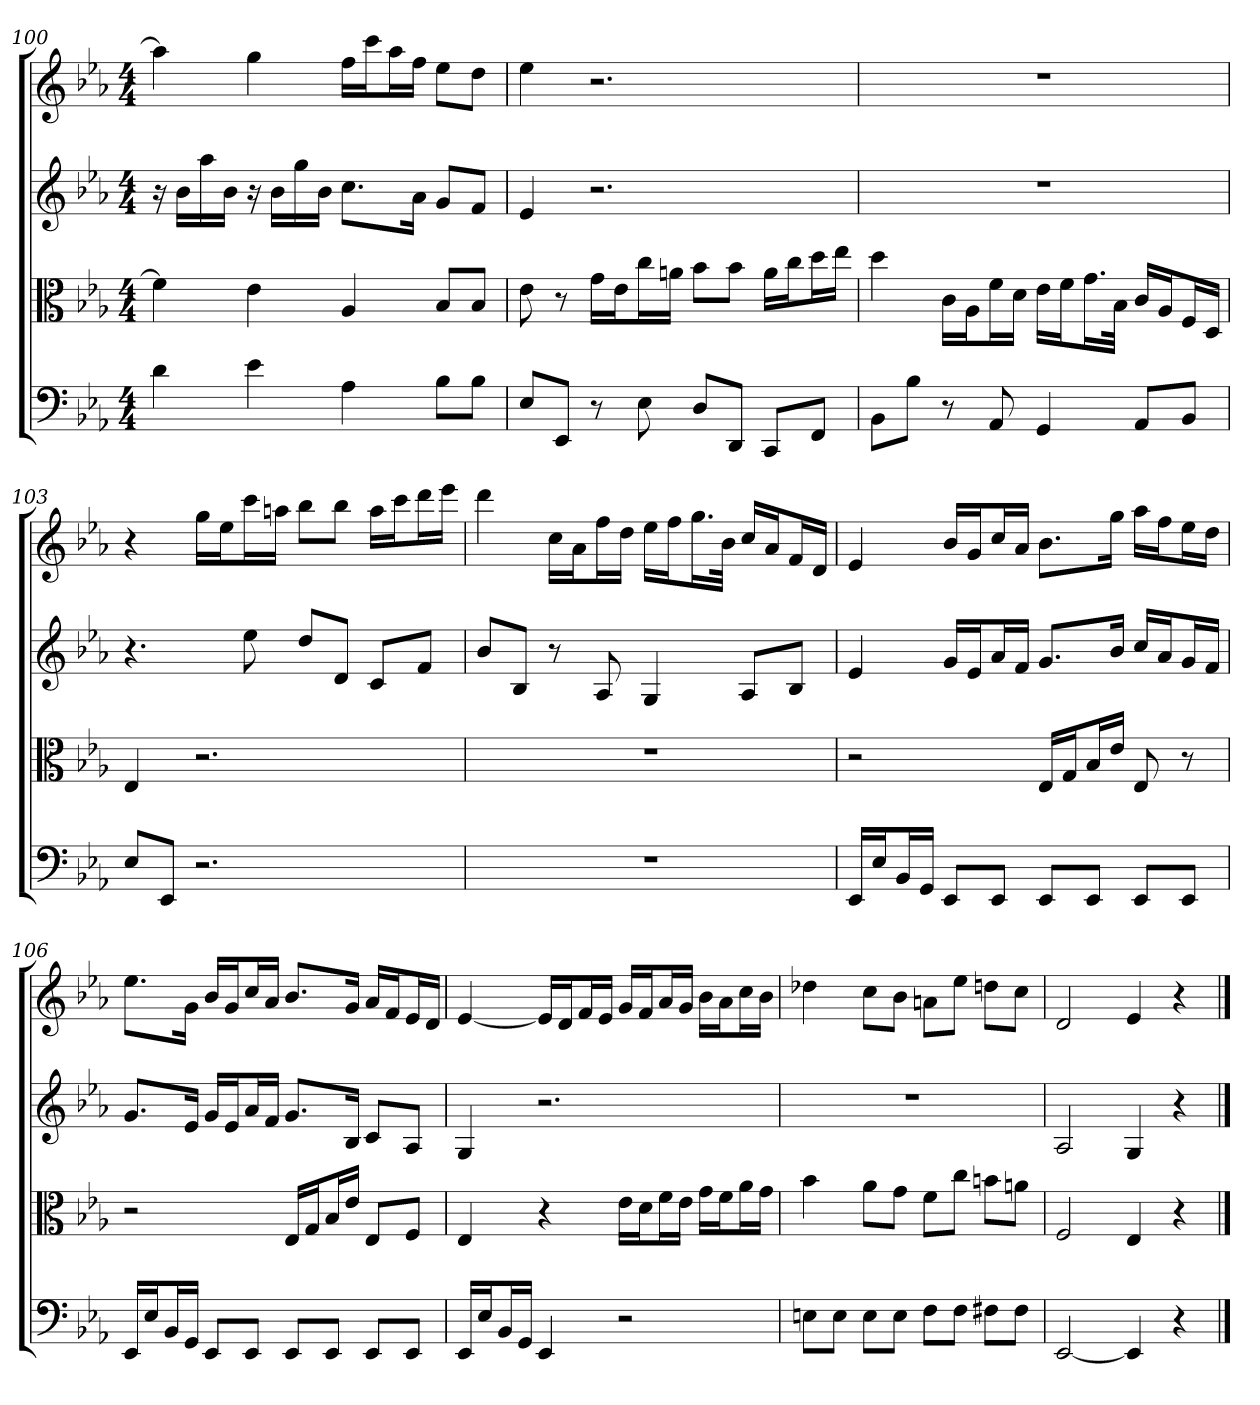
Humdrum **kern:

**kern	**kern	**kern	**kern
*part4	*part3	*part2	*part1
*staff4	*staff3	*staff2	*staff1
*clefF4	*clefC3	*clefG2	*clefG2
*k[b-e-a-]	*k[b-e-a-]	*k[b-e-a-]	*k[b-e-a-]
*E-:	*E-:	*E-:	*E-:
*M4/4	*M4/4	*M4/4	*M4/4
=100	=100	=100	=100
4d	4f]	16r	4aa-]
.	.	16b-\LL	.
.	.	16aa-\	.
.	.	16b-\JJ	.
4e-	4e-	16r	4gg
.	.	16b-\LL	.
.	.	16gg\	.
.	.	16b-\JJ	.
4A-	4A-	8.cc\L	16ff\LL
.	.	.	16ccc\J
.	.	.	16aa-\L
.	.	16a-\Jk	16ff\JJ
8B-\L	8B-/L	8g/L	8ee-\L
8B-\J	8B-/J	8f/J	8dd\J
=101	=101	=101	=101
8E-/L	8e-	4e-	4ee-
8EE-/J	8r	.	.
8r	16g\LL	2.r	2.r
.	16e-\J	.	.
8E-	16cc\L	.	.
.	16an\JJ	.	.
8D/L	8b-\L	.	.
8DD/J	8b-\J	.	.
8CC/L	16a\LL	.	.
.	16cc\J	.	.
8FF/J	16dd\L	.	.
.	16ee-\JJ	.	.
=102	=102	=102	=102
8BB-\L	4dd	1r	1r
8B-\J	.	.	.
8r	16c\LL	.	.
.	16A-\J	.	.
8AA-	16f\L	.	.
.	16d\JJ	.	.
4GG	16e-\LL	.	.
.	16f\J	.	.
.	16.g\L	.	.
.	32B-\JJk	.	.
8AA-/L	16c/LL	.	.
.	16A-/J	.	.
8BB-/J	16F/L	.	.
.	16D/JJ	.	.
=103	=103	=103	=103
8E-/L	4E-	4.r	4r
8EE-/J	.	.	.
2.r	2.r	.	16gg\LL
.	.	.	16ee-\J
.	.	8ee-	16ccc\L
.	.	.	16aan\JJ
.	.	8dd/L	8bb-\L
.	.	8d/J	8bb-\J
.	.	8c/L	16aa\LL
.	.	.	16ccc\J
.	.	8f/J	16ddd\L
.	.	.	16eee-\JJ
=104	=104	=104	=104
1r	1r	8b-/L	4ddd
.	.	8B-/J	.
.	.	8r	16cc\LL
.	.	.	16a-\J
.	.	8A-	16ff\L
.	.	.	16dd\JJ
.	.	4G	16ee-\LL
.	.	.	16ff\J
.	.	.	16.gg\L
.	.	.	32b-\JJk
.	.	8A-/L	16cc/LL
.	.	.	16a-/J
.	.	8B-/J	16f/L
.	.	.	16d/JJ
=105	=105	=105	=105
16EE-/LL	2r	4e-	4e-
16E-/J	.	.	.
16BB-/L	.	.	.
16GG/JJ	.	.	.
8EE-/L	.	16g/LL	16b-/LL
.	.	16e-/J	16g/J
8EE-/J	.	16a-/L	16cc/L
.	.	16f/JJ	16a-/JJ
8EE-/L	16E-/LL	8.g/L	8.b-\L
.	16G/J	.	.
8EE-/J	16B-/L	.	.
.	16e-/JJ	16b-/Jk	16gg\Jk
8EE-/L	8E-	16cc/LL	16aa-\LL
.	.	16a-/J	16ff\J
8EE-/J	8r	16g/L	16ee-\L
.	.	16f/JJ	16dd\JJ
=106	=106	=106	=106
16EE-/LL	2r	8.g/L	8.ee-\L
16E-/J	.	.	.
16BB-/L	.	.	.
16GG/JJ	.	16e-/Jk	16g\Jk
8EE-/L	.	16g/LL	16b-/LL
.	.	16e-/J	16g/J
8EE-/J	.	16a-/L	16cc/L
.	.	16f/JJ	16a-/JJ
8EE-/L	16E-/LL	8.g/L	8.b-/L
.	16G/J	.	.
8EE-/J	16B-/L	.	.
.	16e-/JJ	16B-/Jk	16g/Jk
8EE-/L	8E-/L	8c/L	16a-/LL
.	.	.	16f/J
8EE-/J	8F/J	8A-/J	16e-/L
.	.	.	16d/JJ
=107	=107	=107	=107
16EE-/LL	4E-	4G	[4e-
16E-/J	.	.	.
16BB-/L	.	.	.
16GG/JJ	.	.	.
4EE-	4r	2.r	16e-/LL]
.	.	.	16d/J
.	.	.	16f/L
.	.	.	16e-/JJ
2r	16e-\LL	.	16g/LL
.	16d\J	.	16f/J
.	16f\L	.	16a-/L
.	16e-\JJ	.	16g/JJ
.	16g\LL	.	16b-\LL
.	16f\J	.	16a-\J
.	16a-\L	.	16cc\L
.	16g\JJ	.	16b-\JJ
=108	=108	=108	=108
8En\L	4b-	1r	4dd-X
8E\J	.	.	.
8E\L	8a-\L	.	8cc\L
8E\J	8g\J	.	8b-\J
8F\L	8f\L	.	8an\L
8F\J	8cc\J	.	8ee-\J
8F#X\L	8bn\L	.	8ddn\L
8F#\J	8an\J	.	8cc\J
=109	=109	=109	=109
[2EE-	2F	2A-	2d
4EE-]	4E-	4G	4e-
4r	4r	4r	4r
==	==	==	==
*-	*-	*-	*-
